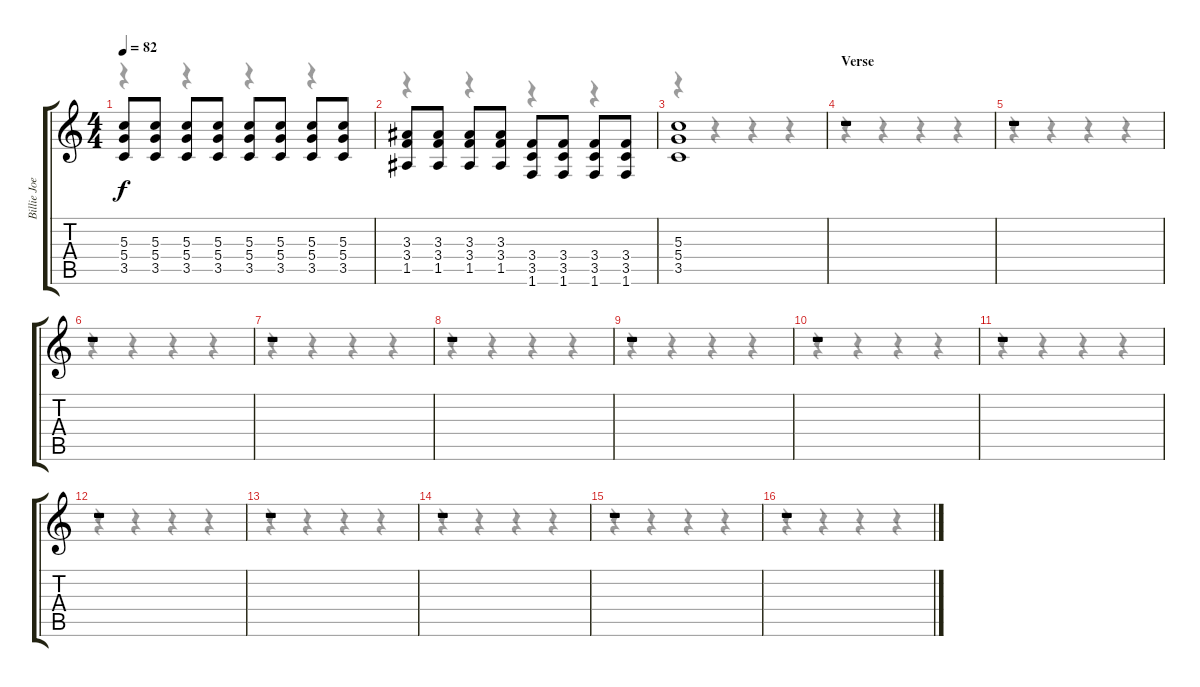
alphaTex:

\track ("Billie Joe Armstrong (Rhythm Guitar)" "Billie Joe") {instrument distortionguitar}
\staff {score tabs}
\tuning (E4 B3 G3 D3 A2 E2) {hide}
\voice
\ts (4 4)
\tempo 82
\clef g2
\ks c
(5.3 5.4 3.5).8{dy f} (5.3 5.4 3.5).8 (5.3 5.4 3.5).8 (5.3 5.4 3.5).8 (5.3 5.4 3.5).8 (5.3 5.4 3.5).8 (5.3 5.4 3.5).8 (5.3 5.4 3.5).8 |
(3.3 3.4 1.5).8 (3.3 3.4 1.5).8 (3.3 3.4 1.5).8 (3.3 3.4 1.5).8 (3.4 3.5 1.6).8 (3.4 3.5 1.6).8 (3.4 3.5 1.6).8 (3.4 3.5 1.6).8 |
(5.3 5.4 3.5).1 |
\section ("" "Verse ")
r.1 |
r.1 |
r.1 |
r.1 |
r.1 |
r.1 |
r.1 |
r.1 |
r.1 |
r.1 |
r.1 |
r.1 |
r.1
\voice
\clef g2
\ottava regular
\simile none
\ks c
r.4{dy f} r.4 r.4 r.4 |
r.4 r.4 r.4 r.4 |
r.4 r.4 r.4 r.4 |
r.4 r.4 r.4 r.4 |
r.4 r.4 r.4 r.4 |
r.4 r.4 r.4 r.4 |
r.4 r.4 r.4 r.4 |
r.4 r.4 r.4 r.4 |
r.4 r.4 r.4 r.4 |
r.4 r.4 r.4 r.4 |
r.4 r.4 r.4 r.4 |
r.4 r.4 r.4 r.4 |
r.4 r.4 r.4 r.4 |
r.4 r.4 r.4 r.4 |
r.4 r.4 r.4 r.4 |
r.4 r.4 r.4 r.4
